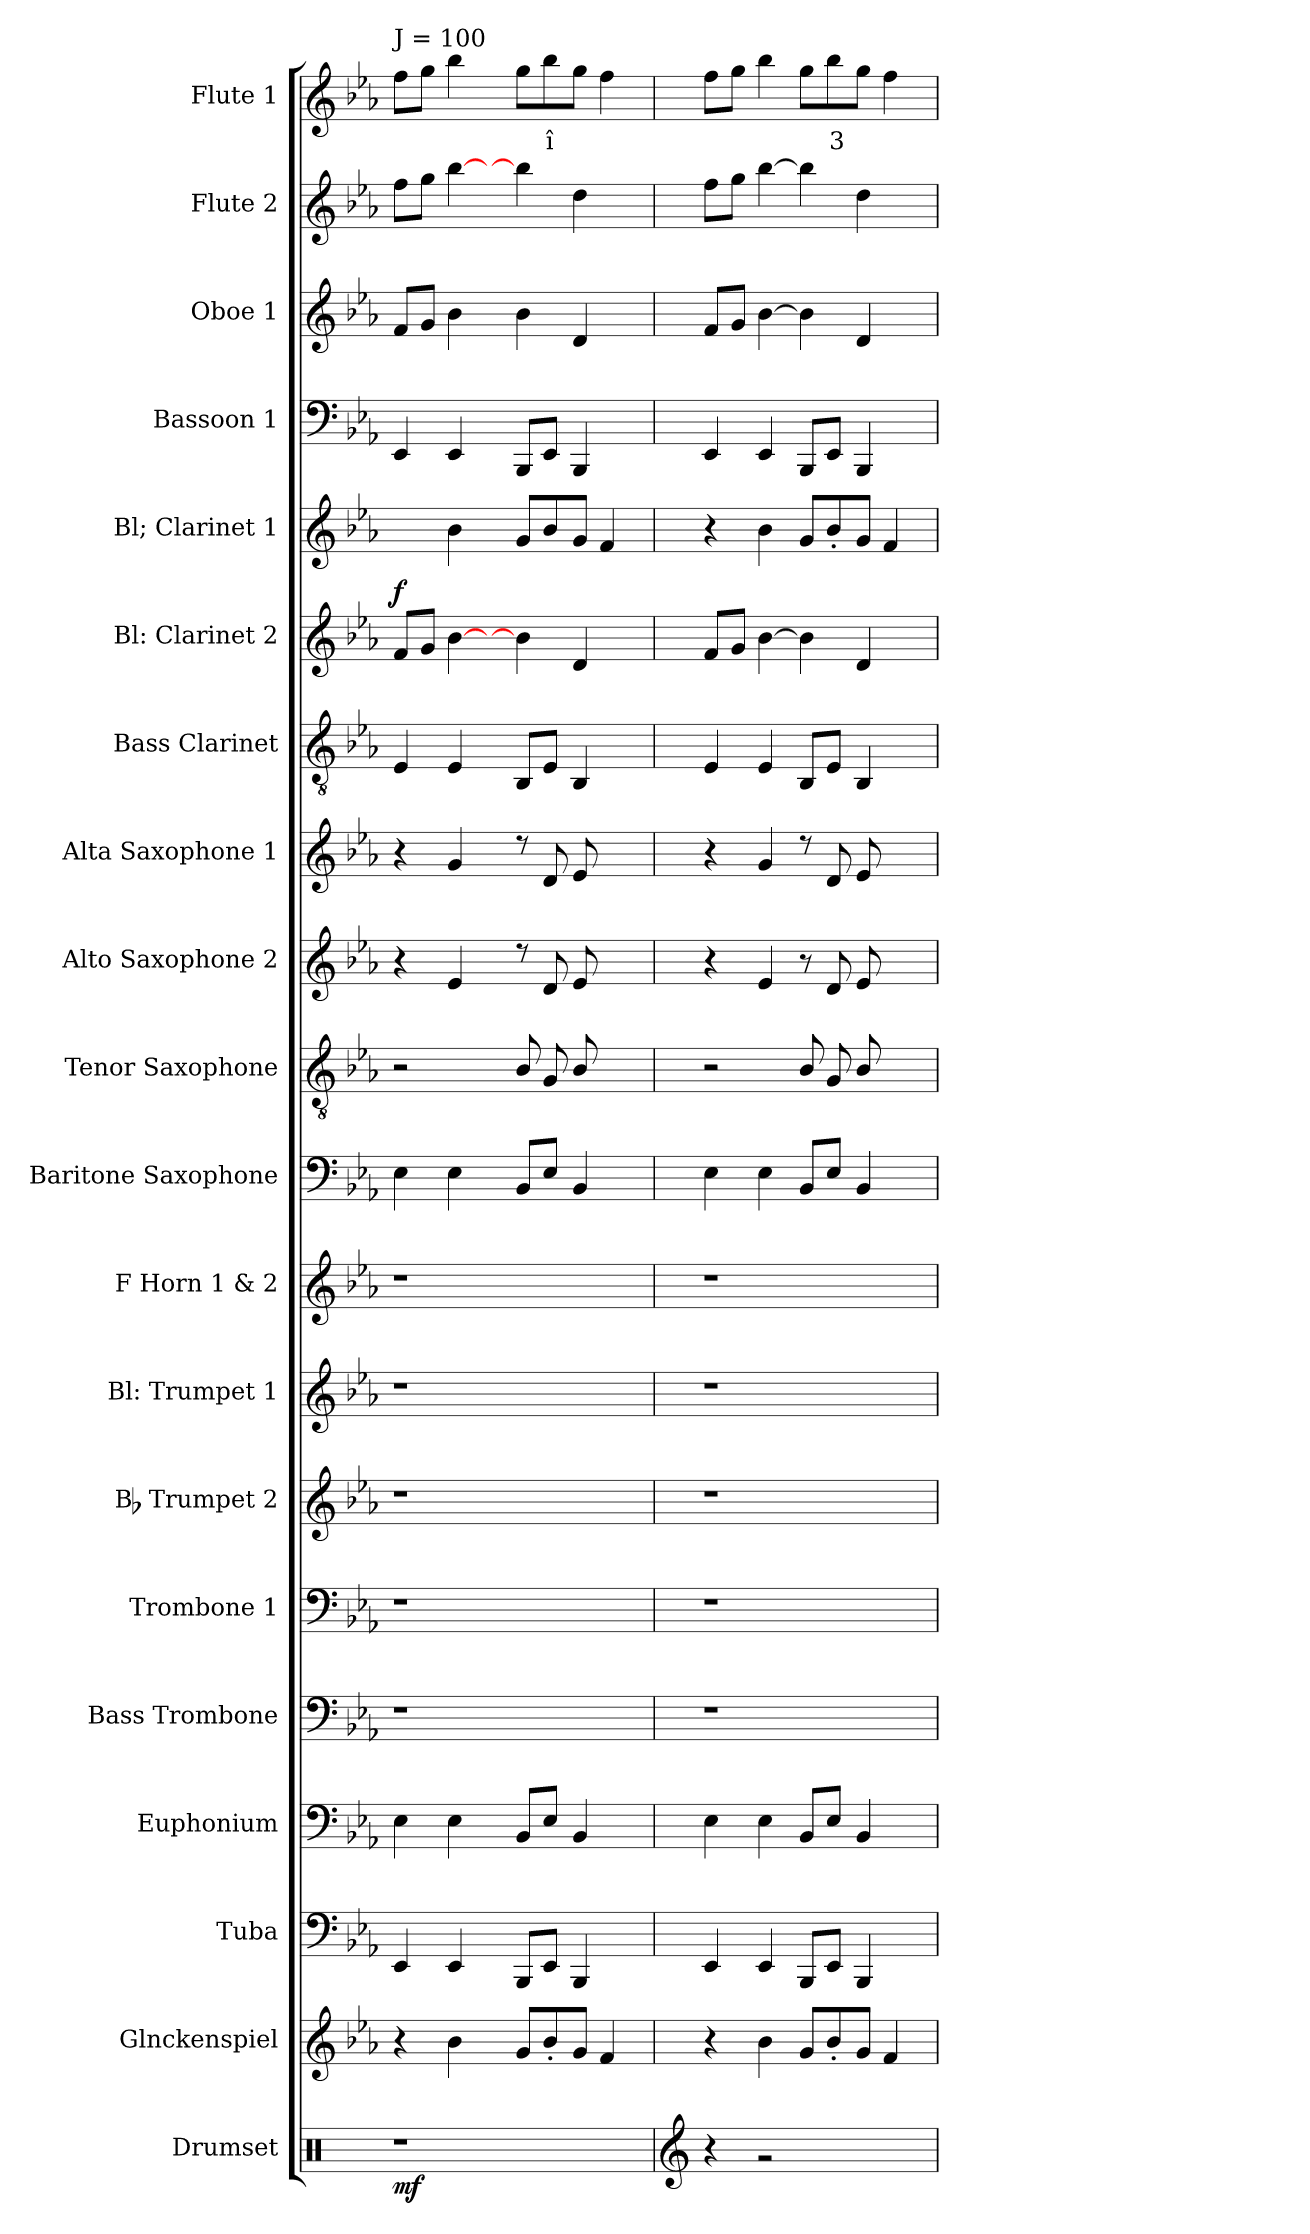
**kern	**dynam	**kern	**kern	**kern	**kern	**kern	**kern	**kern	**kern	**kern	**kern	**kern	**kern	**kern	**kern	**dynam	**kern	**kern	**kern	**kern	**kern	**text
*part20	*part20	*part19	*part18	*part17	*part16	*part15	*part14	*part13	*part12	*part11	*part10	*part9	*part8	*part7	*part6	*part6	*part5	*part4	*part3	*part2	*part1	*part1
*staff20	*staff20	*staff19	*staff18	*staff17	*staff16	*staff15	*staff14	*staff13	*staff12	*staff11	*staff10	*staff9	*staff8	*staff7	*staff6	*staff6	*staff5	*staff4	*staff3	*staff2	*staff1	*staff1
*I"Drumset	*	*I"Glnckenspiel	*I"Tuba	*I"Euphonium	*I"Bass Trombone	*I"Trombone 1	*I"Bb Trumpet 2	*I"Bl: Trumpet 1	*I"F Horn 1 & 2	*I"Baritone Saxophone	*I"Tenor Saxophone	*I"Alto Saxophone 2	*I"Alta Saxophone 1	*I"Bass Clarinet	*I"Bl: Clarinet 2	*	*I"Bl; Clarinet 1	*I"Bassoon 1	*I"Oboe 1	*I"Flute 2	*I"Flute 1	*
*clefX	*	*clefG2	*clefF4	*clefF4	*clefF4	*clefF4	*clefG2	*clefG2	*clefG2	*clefF4	*clefGv2	*clefG2	*clefG2	*clefGv2	*clefG2	*	*clefG2	*clefF4	*clefG2	*clefG2	*clefG2	*
*	*	*k[b-e-a-]	*k[b-e-a-]	*k[b-e-a-]	*k[b-e-a-]	*k[b-e-a-]	*k[b-e-a-]	*k[b-e-a-]	*k[b-e-a-]	*k[b-e-a-]	*k[b-e-a-]	*k[b-e-a-]	*k[b-e-a-]	*k[b-e-a-]	*k[b-e-a-]	*	*k[b-e-a-]	*k[b-e-a-]	*k[b-e-a-]	*k[b-e-a-]	*k[b-e-a-]	*
=1	=1	=1	=1	=1	=1	=1	=1	=1	=1	=1	=1	=1	=1	=1	=1	=1	=1	=1	=1	=1	=1	=1
!	!	!	!	!	!	!	!	!	!	!	!	!	!	!	!	!	!	!	!	!	!LO:TX:a:t=J = 100	!
!	!LO:DY:b	!	!	!	!	!	!	!	!	!	!	!	!	!	!	!LO:DY:a	!	!	!	!	!	!
1r	mf	4r	4EE-/	4E-\	1r	1r	1r	1r	1r	4E-\	2rc	4r	4r	4E-/	8f/L	f	4ryy	4EE-/	8f/L	8ff\L	8ff\L	.
.	.	.	.	.	.	.	.	.	.	.	.	.	.	.	8g/J	.	.	.	8g/J	8gg\J	8gg\J	.
.	.	4b-\	4EE-/	4E-\	.	.	.	.	.	4E-\	.	4e-/	4g/	4E-/	[>4b-\	.	4b-\	4EE-/	4b-\	[>4bb-\	4bb-\	.
.	.	8ryy	8ryy	8ryy	.	.	.	.	.	8ryy	8ryy	8ryy	8ryy	8ryy	8ryy	.	8ryy	8ryy	8ryy	8ryy	8ryy	.
.	.	8g/L	8BBB-/L	8BB-/L	.	.	.	.	.	8BB-/L	8B-/L	8rcc	8rcc	8BB-/L	4b-\]	.	8g/L	8BBB-/L	4b-\	4bb-\]	8gg\L	.
!	!	!	!	!	!	!	!	!	!	!	!	!	!	!	!	!	!	!	!	!	!	!LO:LY:b
.	.	8b-'>'>/	8EE-/J	8E-/J	.	.	.	.	.	8E-/J	8G/	8d/L	8d/L	8E-/J	.	.	8b-/	8EE-/J	.	.	8bb-\	î
.	.	8g/J	4BBB-/	4BB-/	.	.	.	.	.	4BB-/	8B-/	8e-/	8e-/	4BB-/	4d/	.	8g/J	4BBB-/	4d/	4dd\	8gg\J	.
4ryy	.	4f/	.	.	4ryy	4ryy	4ryy	4ryy	4ryy	.	4ryy	4ryy	4ryy	.	.	.	4f/	.	.	.	4ff\	.
.	.	.	8ryy	8ryy	.	.	.	.	.	8ryy	.	.	.	8ryy	8ryy	.	.	8ryy	8ryy	8ryy	.	.
=2	=2	=2	=2	=2	=2	=2	=2	=2	=2	=2	=2	=2	=2	=2	=2	=2	=2	=2	=2	=2	=2	=2
*clefG2	*	*	*	*	*	*	*	*	*	*	*	*	*	*	*	*	*	*	*	*	*	*
4ra	.	4r	4EE-/	4E-\	1r	1r	1r	1r	1r	4E-\	2rc	4r	4r	4E-/	8f/L	.	4r	4EE-/	8f/L	8ff\L	8ff\L	.
.	.	.	.	.	.	.	.	.	.	.	.	.	.	.	8g/J	.	.	.	8g/J	8gg\J	8gg\J	.
2ra	.	4b-\	4EE-/	4E-\	.	.	.	.	.	4E-\	.	4e-/	4g/	4E-/	[>4b-\	.	4b-\	4EE-/	[>4b-\	[>4bb-\	4bb-\	.
.	.	8g/L	8BBB-/L	8BB-/L	.	.	.	.	.	8BB-/L	8B-/L	8r	8rcc	8BB-/L	4b-\]	.	8g/L	8BBB-/L	4b-\]	4bb-\]	8gg\L	.
!	!	!	!	!	!	!	!	!	!	!	!	!	!	!	!	!	!	!	!	!	!	!LO:LY:b
.	.	8b-'>/	8EE-/J	8E-/J	.	.	.	.	.	8E-/J	8G/	8d/L	8d/L	8E-/J	.	.	8b-'>'>/	8EE-/J	.	.	8bb-\	3
4.ryy	.	8g/J	4BBB-/	4BB-/	.	.	.	.	.	4BB-/	8B-/	8e-/	8e-/	4BB-/	4d/	.	8g/J	4BBB-/	4d/	4dd\	8gg\J	.
.	.	4f/	.	.	.	.	.	.	.	.	4ryy	4ryy	4ryy	.	.	.	4f/	.	.	.	4ff\	.
.	.	.	8ryy	8ryy	8ryy	8ryy	8ryy	8ryy	8ryy	8ryy	.	.	.	8ryy	8ryy	.	.	8ryy	8ryy	8ryy	.	.
=	=	=	=	=	=	=	=	=	=	=	=	=	=	=	=	=	=	=	=	=	=	=
*-	*-	*-	*-	*-	*-	*-	*-	*-	*-	*-	*-	*-	*-	*-	*-	*-	*-	*-	*-	*-	*-	*-
